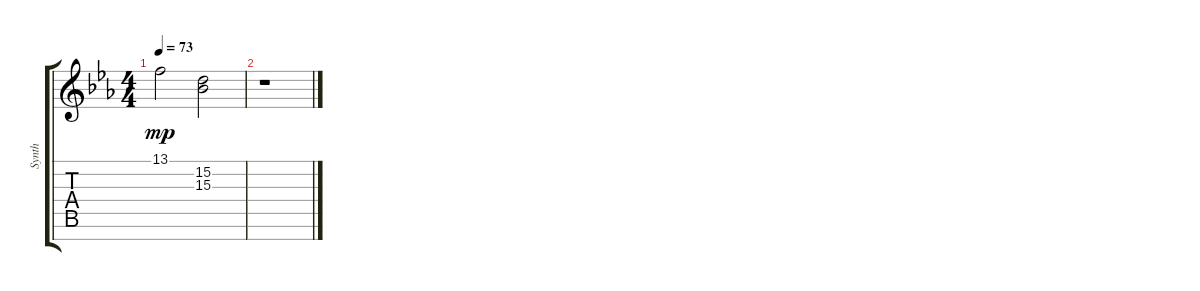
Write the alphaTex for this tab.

\track ("Synth" "Synth") {instrument stringensemble2}
\staff {score tabs}
\tuning (E4 B3 G3 D3 A2 E2 B1) {hide}
\ts (4 4)
\tempo 73
\clef g2
\ks eb
13.1.2{dy mp} (15.2 15.3).2 |
r.1
